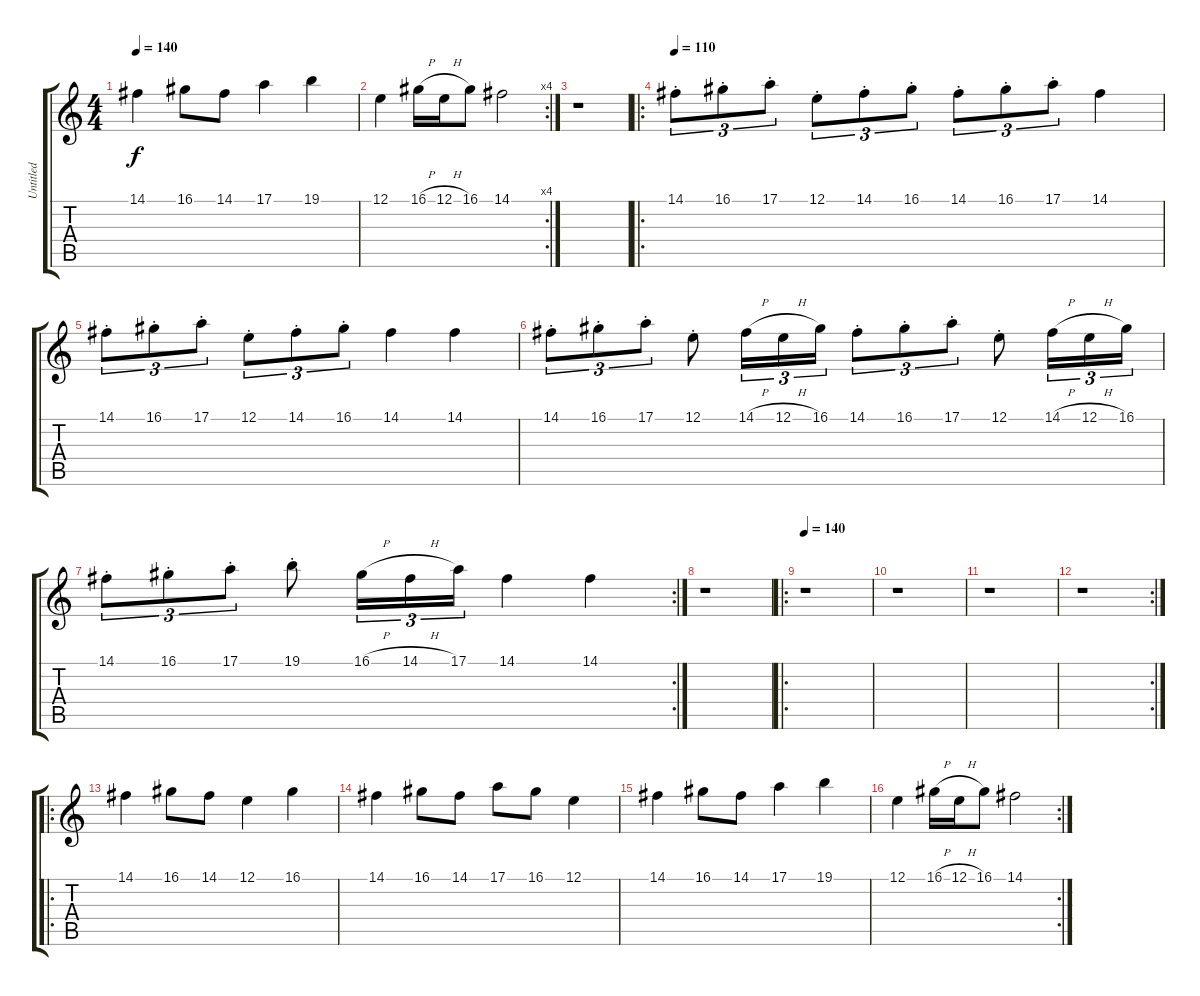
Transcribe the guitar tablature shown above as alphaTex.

\track ("Untitled" "Untitled") {instrument piccolo}
\staff {score tabs}
\tuning (E4 B3 G3 D3 A2 E2) {hide}
\ts (4 4)
\tempo 140
\clef g2
\ks c
14.1.4{dy f} 16.1.8 14.1.8 17.1.4 19.1.4 |
\rc 4
12.1.4 16.1{h}.16 12.1{h}.16 16.1.8 14.1.2 |
r.1 |
\ro
\tempo 110
14.1{st}.8{tu (3 2)} 16.1{st}.8{tu (3 2)} 17.1{st}.8{tu (3 2)} 12.1{st}.8{tu (3 2)} 14.1{st}.8{tu (3 2)} 16.1{st}.8{tu (3 2)} 14.1{st}.8{tu (3 2)} 16.1{st}.8{tu (3 2)} 17.1{st}.8{tu (3 2)} 14.1.4 |
14.1{st}.8{tu (3 2)} 16.1{st}.8{tu (3 2)} 17.1{st}.8{tu (3 2)} 12.1{st}.8{tu (3 2)} 14.1{st}.8{tu (3 2)} 16.1{st}.8{tu (3 2)} 14.1.4 14.1.4 |
14.1{st}.8{tu (3 2)} 16.1{st}.8{tu (3 2)} 17.1{st}.8{tu (3 2)} 12.1{st}.8 14.1{h}.16{tu (3 2)} 12.1{h}.16{tu (3 2)} 16.1.16{tu (3 2)} 14.1{st}.8{tu (3 2)} 16.1{st}.8{tu (3 2)} 17.1{st}.8{tu (3 2)} 12.1{st}.8 14.1{h}.16{tu (3 2)} 12.1{h}.16{tu (3 2)} 16.1.16{tu (3 2)} |
\rc 2
14.1{st}.8{tu (3 2)} 16.1{st}.8{tu (3 2)} 17.1{st}.8{tu (3 2)} 19.1{st}.8 16.1{h}.16{tu (3 2)} 14.1{h}.16{tu (3 2)} 17.1.16{tu (3 2)} 14.1.4 14.1.4 |
r.1 |
\ro
\tempo 140
r.1 |
r.1 |
r.1 |
\rc 2
r.1 |
\ro
14.1.4 16.1.8 14.1.8 12.1.4 16.1.4 |
14.1.4 16.1.8 14.1.8 17.1.8 16.1.8 12.1.4 |
14.1.4 16.1.8 14.1.8 17.1.4 19.1.4 |
\rc 2
12.1.4 16.1{h}.16 12.1{h}.16 16.1.8 14.1.2
